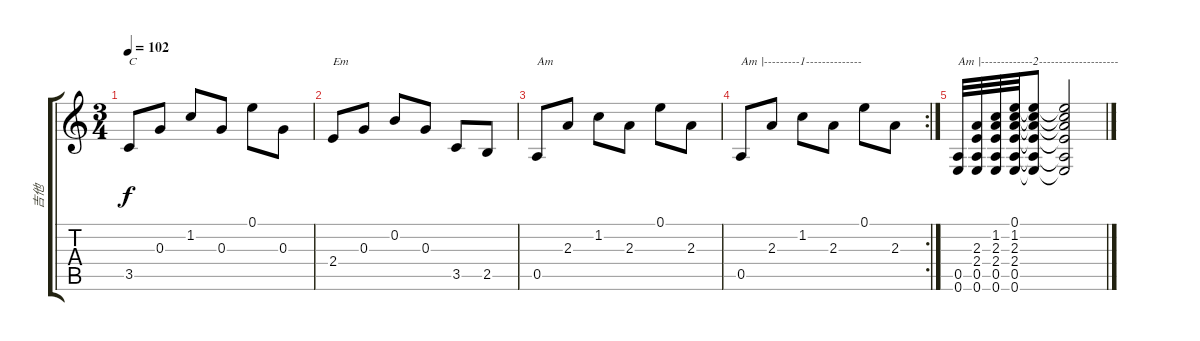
\track ("吉他" "吉他") {instrument acousticguitarsteel}
\staff {score tabs}
\tuning (E4 B3 G3 D3 A2 E2) {hide}
\ts (3 4)
\tempo 102
\clef g2
\ks c
3.5.8{txt "C" dy f} 0.3.8 1.2.8 0.3.8 0.1.8 0.3.8 |
2.4.8{txt "Em"} 0.3.8 0.2.8 0.3.8 3.5.8 2.5.8 |
0.5.8{txt "Am"} 2.3.8 1.2.8 2.3.8 0.1.8 2.3.8 |
\rc 2
0.5.8{txt "Am |---------1--------------"} 2.3.8 1.2.8 2.3.8 0.1.8 2.3.8 |
(0.5 0.6).32{txt "Am |-------------2--------------------"} (2.3 2.4 0.5 0.6).32 (1.2 2.3 2.4 0.5 0.6).32 (0.1 1.2 2.3 2.4 0.5 0.6).32 (0.1{t} 1.2{t} 2.3{t} 2.4{t} 0.5{t} 0.6{t}).8 (0.1{t} 1.2{t} 2.3{t} 2.4{t} 0.5{t} 0.6{t}).2
